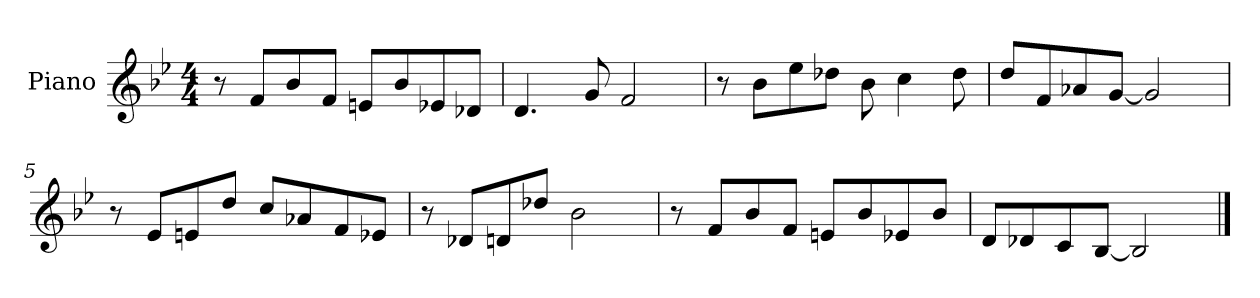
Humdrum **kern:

**kern
*part1
*staff1
*I"Piano
*I'Pno.
*clefG2
*k[b-e-]
*M4/4
*MM120
=1
8r
8f/L
8b-/
8f/J
8en/L
8b-/
8e-X/
8d-X/J
=2
4.d/
8g/
2f/
=3
8r
8b-\L
8ee-\
8dd-X\J
8b-\
4cc\
8dd-\
=4
8dd/L
8f/
8a-X/
[8g/J
2g/]
=5
8r
8e-/L
8en/
8dd/J
8cc/L
8a-X/
8f/
8e-X/J
!!LO:LB:g=z
=6
8r
8d-X/L
8dn/
8dd-X/J
2b-\
=7
8r
8f/L
8b-/
8f/J
8en/L
8b-/
8e-X/
8b-/J
=8
8d/L
8d-X/
8c/
[8B-/J
2B-/]
==
*-
